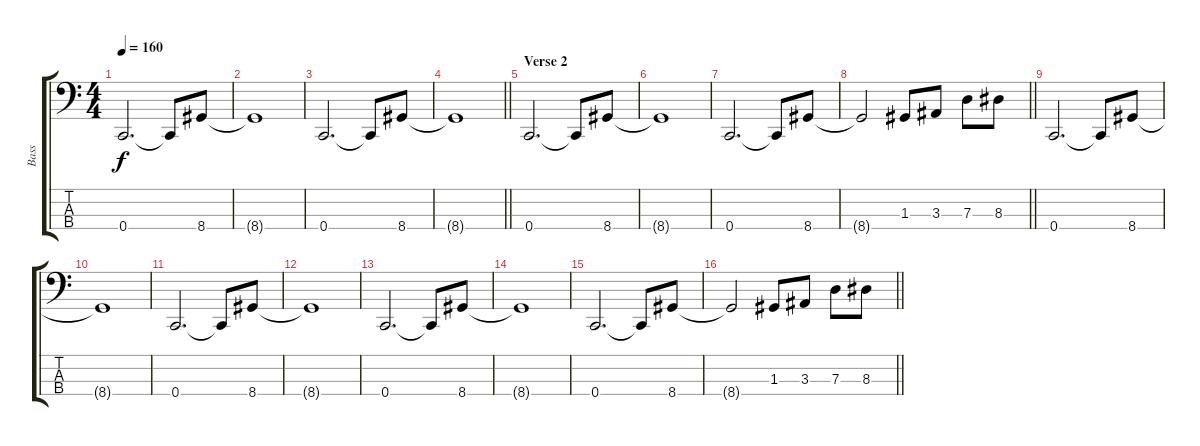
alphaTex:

\track ("Bass" "Bass") {instrument electricbasspick}
\staff {score tabs}
\tuning (F2 C2 G1 C1) {hide}
\ts (4 4)
\tempo 160
\clef f4
\ks c
0.4.2{d dy f} 0.4{t}.8 8.4.8 |
8.4{t}.1 |
0.4.2{d} 0.4{t}.8 8.4.8 |
\barLineRight lightlight
8.4{t}.1 |
\section ("" "Verse 2")
0.4.2{d} 0.4{t}.8 8.4.8 |
8.4{t}.1 |
0.4.2{d} 0.4{t}.8 8.4.8 |
\barLineRight lightlight
8.4{t}.2 1.3.8 3.3.8 7.3.8 8.3.8 |
0.4.2{d} 0.4{t}.8 8.4.8 |
8.4{t}.1 |
0.4.2{d} 0.4{t}.8 8.4.8 |
8.4{t}.1 |
0.4.2{d} 0.4{t}.8 8.4.8 |
8.4{t}.1 |
0.4.2{d} 0.4{t}.8 8.4.8 |
\barLineRight lightlight
8.4{t}.2 1.3.8 3.3.8 7.3.8 8.3.8
